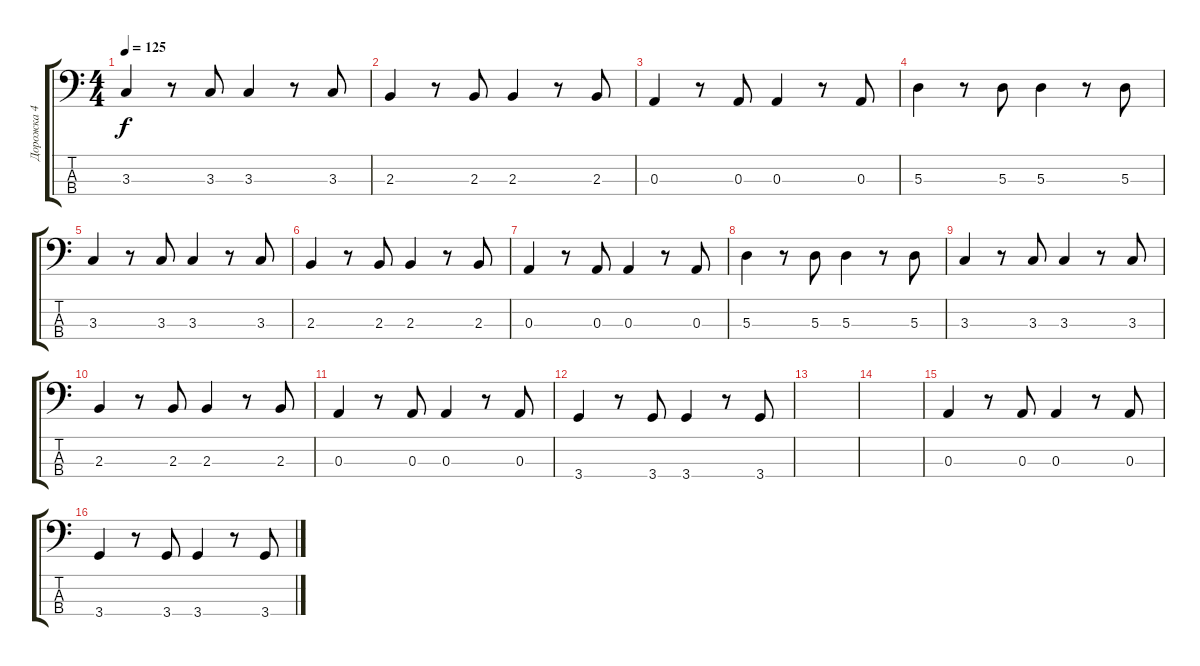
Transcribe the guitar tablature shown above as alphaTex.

\track ("Дорожка 4" "Дорожка 4") {instrument electricbassfinger}
\staff {score tabs}
\tuning (G2 D2 A1 E1) {hide}
\ts (4 4)
\tempo 125
\clef f4
\ks c
3.3.4{dy f} r.8 3.3.8 3.3.4 r.8 3.3.8 |
2.3.4 r.8 2.3.8 2.3.4 r.8 2.3.8 |
0.3.4 r.8 0.3.8 0.3.4 r.8 0.3.8 |
5.3.4 r.8 5.3.8 5.3.4 r.8 5.3.8 |
3.3.4 r.8 3.3.8 3.3.4 r.8 3.3.8 |
2.3.4 r.8 2.3.8 2.3.4 r.8 2.3.8 |
0.3.4 r.8 0.3.8 0.3.4 r.8 0.3.8 |
5.3.4 r.8 5.3.8 5.3.4 r.8 5.3.8 |
3.3.4 r.8 3.3.8 3.3.4 r.8 3.3.8 |
2.3.4 r.8 2.3.8 2.3.4 r.8 2.3.8 |
0.3.4 r.8 0.3.8 0.3.4 r.8 0.3.8 |
3.4.4 r.8 3.4.8 3.4.4 r.8 3.4.8 |
|
|
0.3.4 r.8 0.3.8 0.3.4 r.8 0.3.8 |
3.4.4 r.8 3.4.8 3.4.4 r.8 3.4.8
